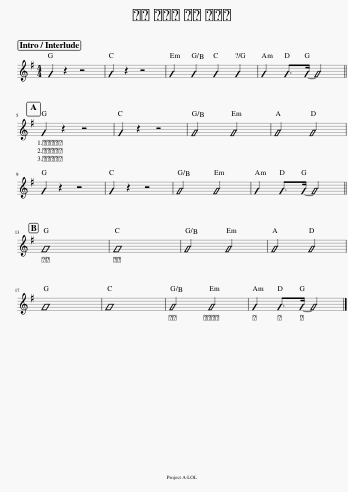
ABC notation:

X:1
L:1/8
M:4/4
I:linebreak $
K:G
V:1 treble
V:1
 G2 z2 z4 | G2 z2 z4 | G2 G2 G2 G2 | G2 G>G- G4 ||$ G2 z2 z4 | %5
 G2 z2 z4 | G4 G4 | G4 G4 |$ G2 z2 z4 | G2 z2 z4 | %10
 G4 G4 | G2 G>G- G4 ||$ G8 | G8 | G4 G4 | %15
 G4 G4 |$ G8 | G8 | G4 G4 | G2 G>G- G4 |] %20
